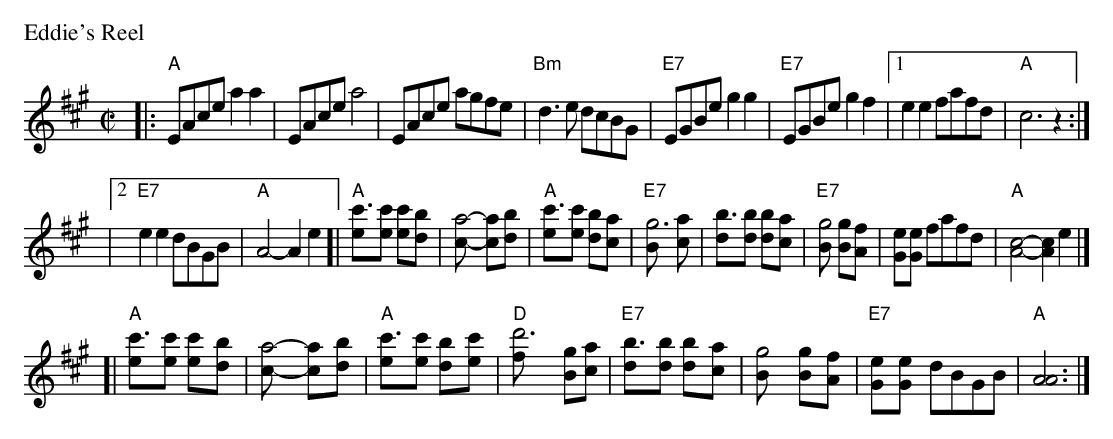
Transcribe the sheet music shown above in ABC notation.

X:1
P: Eddie's Reel
M: C|
L: 1/8
K: A
|: "A"EAce a2a2 | EAce a4 \
| EAce agfe | "Bm"d3e dcBG \
| "E7"EGBe g2g2 \
| "E7"EGBe g2f2 \
|1 e2e2 fafd | "A"c6 z2 :|
|2 "E7"e2e2 dBGB | "A"A4- A2e2 \
[| "A"[c'3e][c'e] [c'2e][b2d] | [a4c]- [a2c][b2d] \
| "A"[c'3e][c'e] [b2d][a2c] | "E7"[g6B] [a2c] \
| [b3d][bd] [b2d][a2c] | "E7"[g4B] [g2B][f2A] \
| [e2G][e2G] fafd | "A"[A4c4]- [A2c2]e2 |]
[| "A"[c'3e][c'e] [c'2e][b2d] | [a4c]- [a2c][b2d] \
| "A"[c'3e][c'e] [b2d][c'2e] | "D"[d'6f] [gB][ac] \
| "E7"[b3d][bd] [b2d][a2c] | [g4B] [g2B][f2A] \
| "E7"[e2G][e2G] dBGB | "A"[A6A6] |]
